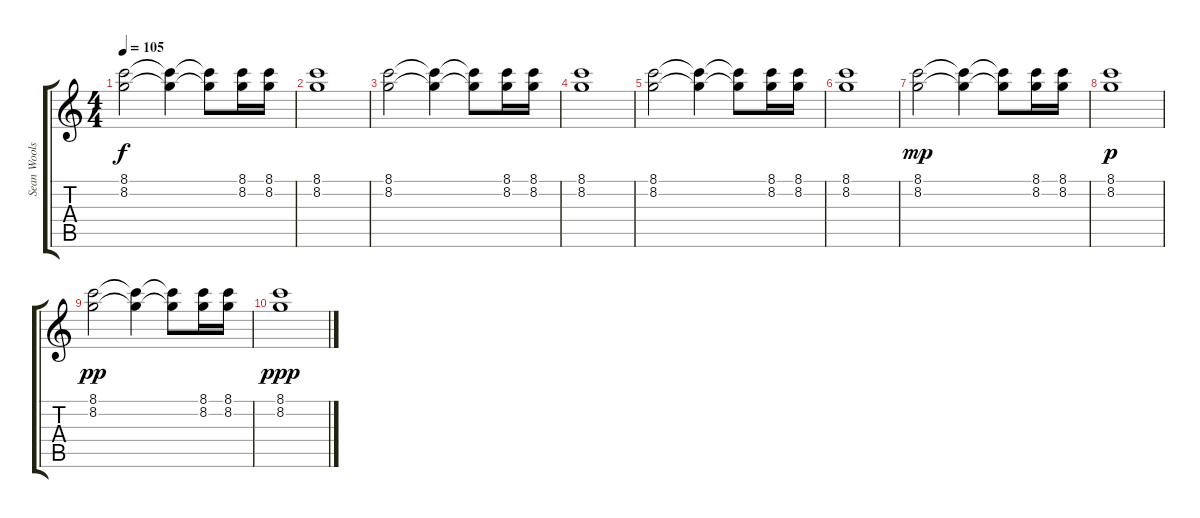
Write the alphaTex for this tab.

\track ("Sean Woolstenhulme " "Sean Wools") {instrument distortionguitar}
\staff {score tabs}
\tuning (E4 B3 G3 D3 A2 E2) {hide}
\ts (4 4)
\tempo 105
\clef g2
\ks c
(8.1 8.2).2{dy f volume 6 balance 16 instrument distortionguitar} (8.1{t} 8.2{t}).4 (8.1{t} 8.2{t}).8 (8.1 8.2).16 (8.1 8.2).16 |
(8.1 8.2).1 |
(8.1 8.2).2{volume 6 balance 16 instrument distortionguitar} (8.1{t} 8.2{t}).4 (8.1{t} 8.2{t}).8 (8.1 8.2).16 (8.1 8.2).16 |
(8.1 8.2).1 |
(8.1 8.2).2{volume 6 balance 16 instrument distortionguitar} (8.1{t} 8.2{t}).4 (8.1{t} 8.2{t}).8 (8.1 8.2).16 (8.1 8.2).16 |
(8.1 8.2).1 |
(8.1 8.2).2{dy mp volume 6 balance 16 instrument distortionguitar} (8.1{t} 8.2{t}).4 (8.1{t} 8.2{t}).8 (8.1 8.2).16 (8.1 8.2).16 |
(8.1 8.2).1{dy p} |
(8.1 8.2).2{dy pp volume 6 balance 16 instrument distortionguitar} (8.1{t} 8.2{t}).4 (8.1{t} 8.2{t}).8 (8.1 8.2).16 (8.1 8.2).16 |
(8.1 8.2).1{dy ppp}
